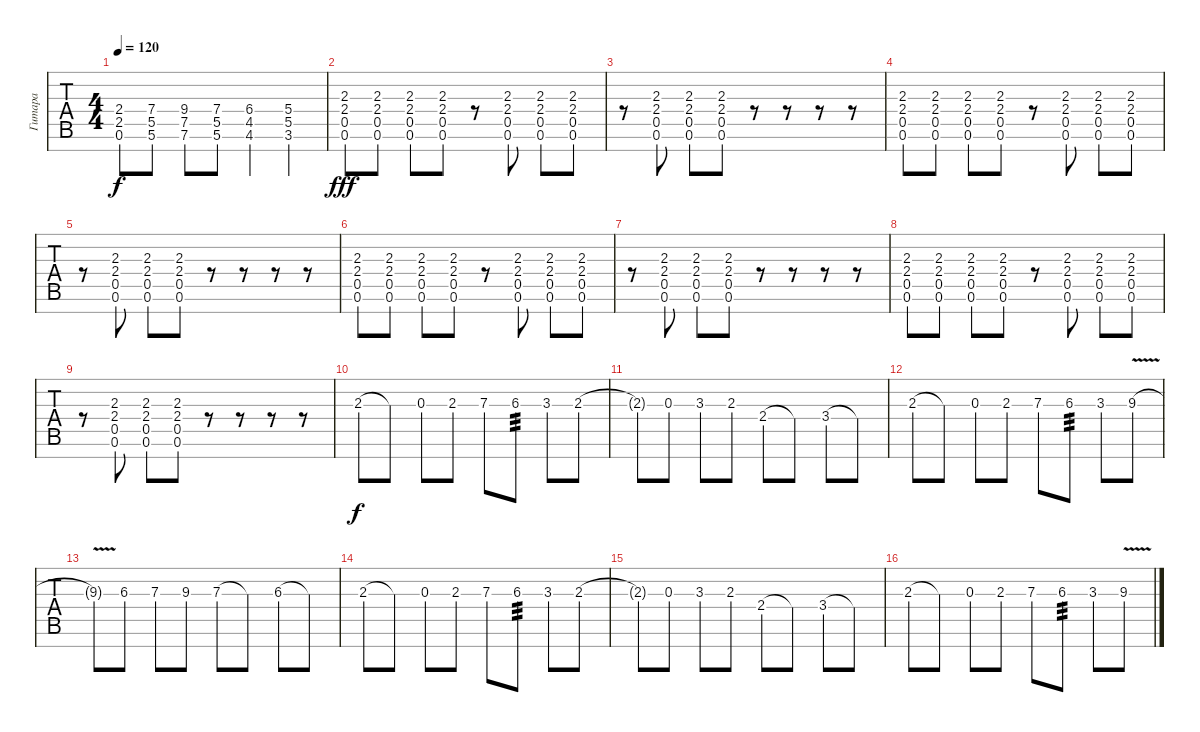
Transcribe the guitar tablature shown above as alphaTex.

\track ("Гитара" "Гитара") {instrument distortionguitar}
\staff {tabs}
\tuning (E4 B3 G3 D3 A2 E2 B1) {hide}
\ts (4 4)
\tempo 120
\clef g2
\ks c
(2.4{t} 2.5{t} 0.6{t}).8{dy f} (7.4 5.5 5.6).8 (9.4 7.5 7.6).8 (7.4 5.5 5.6).8 (6.4 4.5 4.6).4 (5.4 5.5 3.6).4 |
(2.3{hac} 2.4{hac} 0.5{hac} 0.6{hac}).8{dy fff} (2.3{hac} 2.4{hac} 0.5{hac} 0.6{hac}).8 (2.3{hac} 2.4{hac} 0.5{hac} 0.6{hac}).8 (2.3{hac} 2.4{hac} 0.5{hac} 0.6{hac}).8 r.8 (2.3{hac} 2.4{hac} 0.5{hac} 0.6{hac}).8 (2.3{hac} 2.4{hac} 0.5{hac} 0.6{hac}).8 (2.3{hac} 2.4{hac} 0.5{hac} 0.6{hac}).8 |
r.8 (2.3{hac} 2.4{hac} 0.5{hac} 0.6{hac}).8 (2.3{hac} 2.4{hac} 0.5{hac} 0.6{hac}).8 (2.3{hac} 2.4{hac} 0.5{hac} 0.6{hac}).8 r.8 r.8 r.8 r.8 |
(2.3{hac} 2.4{hac} 0.5{hac} 0.6{hac}).8 (2.3{hac} 2.4{hac} 0.5{hac} 0.6{hac}).8 (2.3{hac} 2.4{hac} 0.5{hac} 0.6{hac}).8 (2.3{hac} 2.4{hac} 0.5{hac} 0.6{hac}).8 r.8 (2.3{hac} 2.4{hac} 0.5{hac} 0.6{hac}).8 (2.3{hac} 2.4{hac} 0.5{hac} 0.6{hac}).8 (2.3{hac} 2.4{hac} 0.5{hac} 0.6{hac}).8 |
r.8 (2.3{hac} 2.4{hac} 0.5{hac} 0.6{hac}).8 (2.3{hac} 2.4{hac} 0.5{hac} 0.6{hac}).8 (2.3{hac} 2.4{hac} 0.5{hac} 0.6{hac}).8 r.8 r.8 r.8 r.8 |
(2.3{hac} 2.4{hac} 0.5{hac} 0.6{hac}).8 (2.3{hac} 2.4{hac} 0.5{hac} 0.6{hac}).8 (2.3{hac} 2.4{hac} 0.5{hac} 0.6{hac}).8 (2.3{hac} 2.4{hac} 0.5{hac} 0.6{hac}).8 r.8 (2.3{hac} 2.4{hac} 0.5{hac} 0.6{hac}).8 (2.3{hac} 2.4{hac} 0.5{hac} 0.6{hac}).8 (2.3{hac} 2.4{hac} 0.5{hac} 0.6{hac}).8 |
r.8 (2.3{hac} 2.4{hac} 0.5{hac} 0.6{hac}).8 (2.3{hac} 2.4{hac} 0.5{hac} 0.6{hac}).8 (2.3{hac} 2.4{hac} 0.5{hac} 0.6{hac}).8 r.8 r.8 r.8 r.8 |
(2.3{hac} 2.4{hac} 0.5{hac} 0.6{hac}).8 (2.3{hac} 2.4{hac} 0.5{hac} 0.6{hac}).8 (2.3{hac} 2.4{hac} 0.5{hac} 0.6{hac}).8 (2.3{hac} 2.4{hac} 0.5{hac} 0.6{hac}).8 r.8 (2.3{hac} 2.4{hac} 0.5{hac} 0.6{hac}).8 (2.3{hac} 2.4{hac} 0.5{hac} 0.6{hac}).8 (2.3{hac} 2.4{hac} 0.5{hac} 0.6{hac}).8 |
r.8 (2.3{hac} 2.4{hac} 0.5{hac} 0.6{hac}).8 (2.3{hac} 2.4{hac} 0.5{hac} 0.6{hac}).8 (2.3{hac} 2.4{hac} 0.5{hac} 0.6{hac}).8 r.8 r.8 r.8 r.8 |
2.3.8{dy f} 2.3{t}.8 0.3.8 2.3.8 7.3.8 6.3.8{tp 3} 3.3.8 2.3.8 |
2.3{t}.8 0.3.8 3.3.8 2.3.8 2.4.8 2.4{t}.8 3.4.8 3.4{t}.8 |
2.3.8 2.3{t}.8 0.3.8 2.3.8 7.3.8 6.3.8{tp 3} 3.3.8 9.3{v}.8 |
9.3{t}.8 6.3.8 7.3.8 9.3.8 7.3.8 7.3{t}.8 6.3.8 6.3{t}.8 |
2.3.8 2.3{t}.8 0.3.8 2.3.8 7.3.8 6.3.8{tp 3} 3.3.8 2.3.8 |
2.3{t}.8 0.3.8 3.3.8 2.3.8 2.4.8 2.4{t}.8 3.4.8 3.4{t}.8 |
2.3.8 2.3{t}.8 0.3.8 2.3.8 7.3.8 6.3.8{tp 3} 3.3.8 9.3{v}.8
